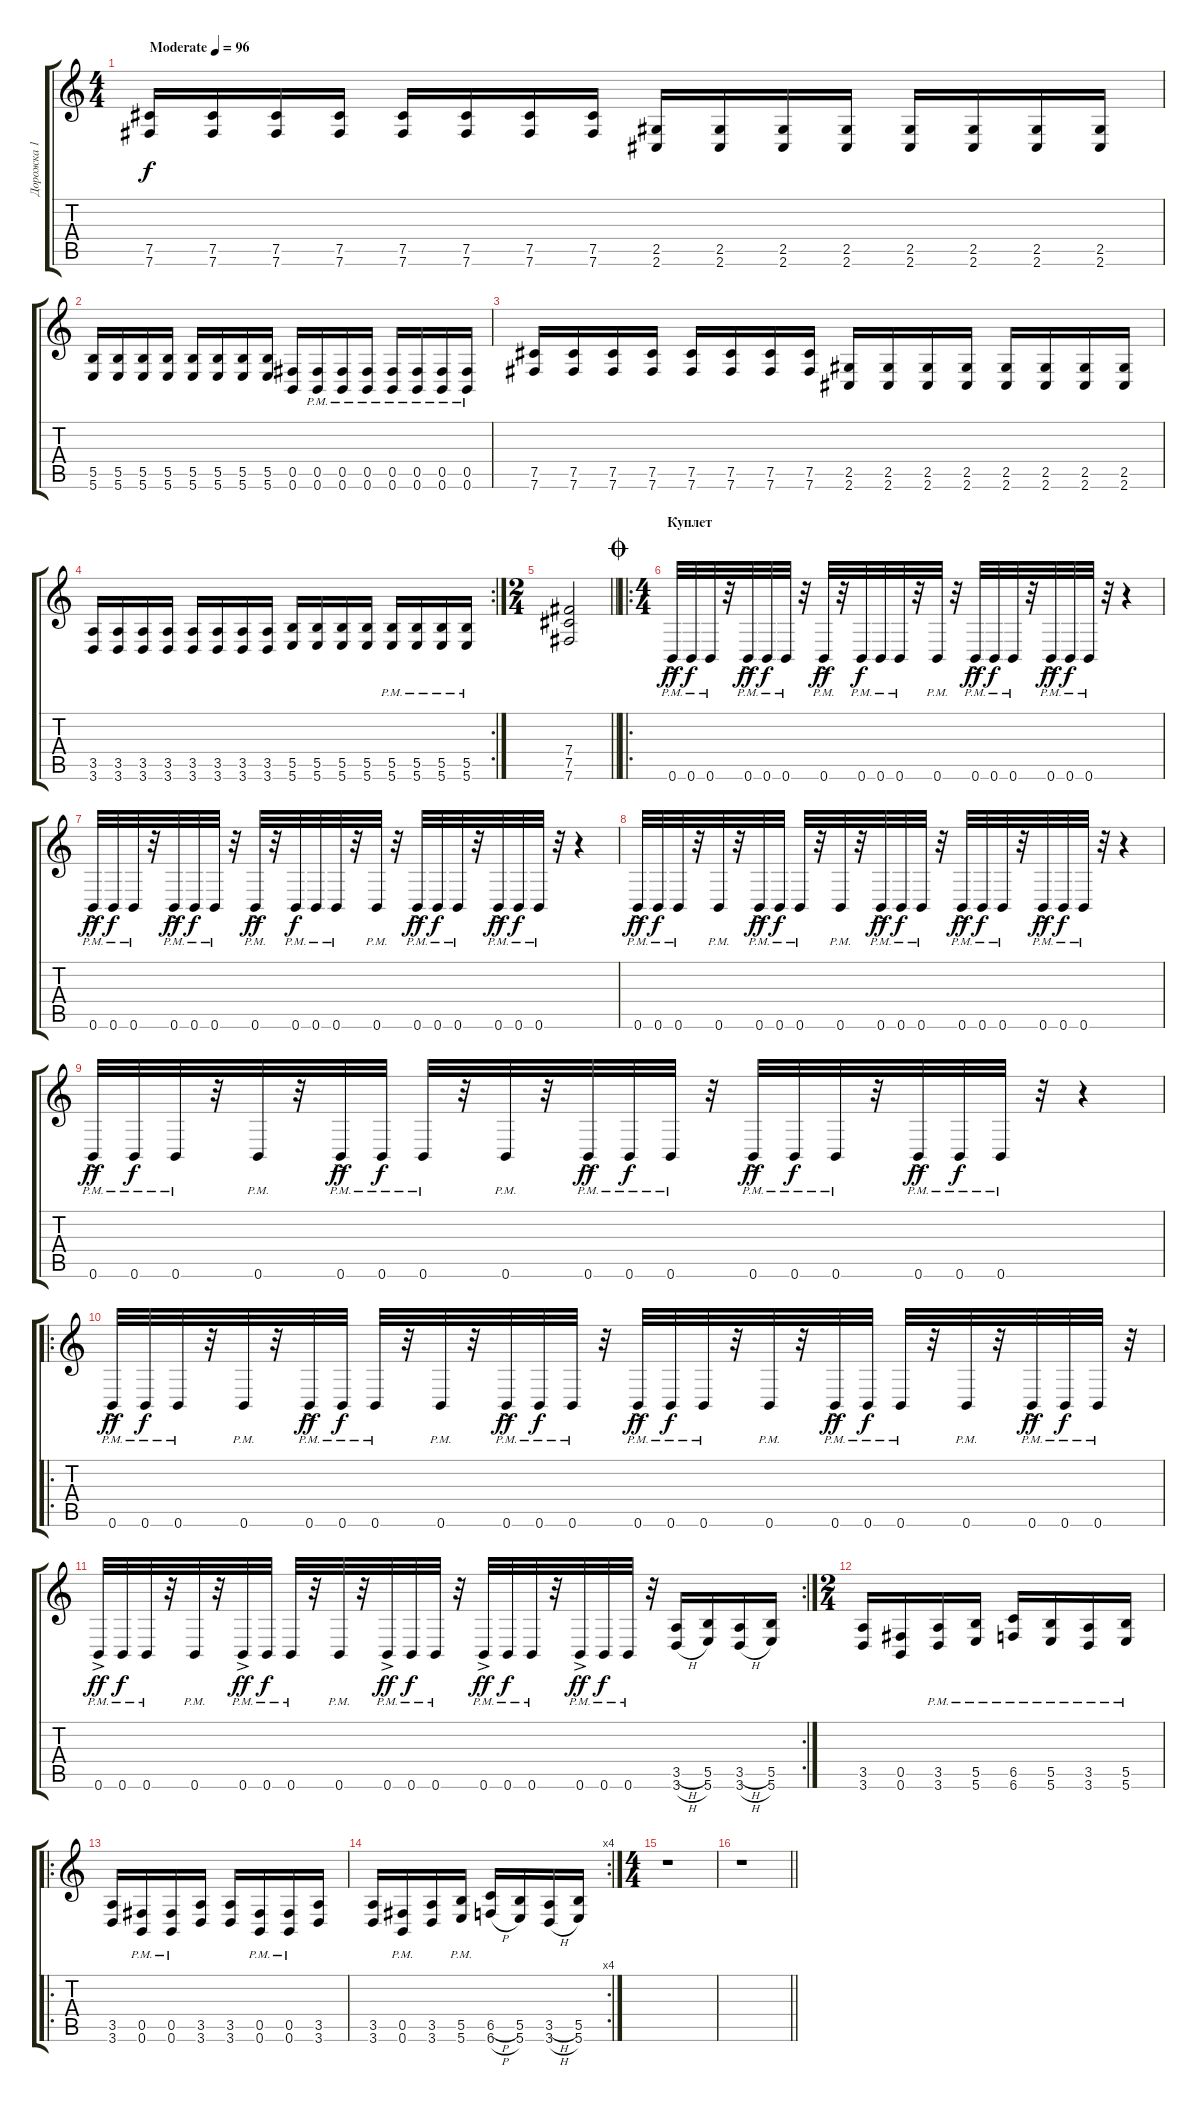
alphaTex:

\track ("Дорожка 1" "Дорожка 1") {instrument distortionguitar}
\staff {score tabs}
\tuning (Db4 Ab3 E3 B2 Gb2 B1) {hide}
\ts (4 4)
\tempo (96 "Moderate")
\clef g2
\ks c
(7.5 7.6).16{dy f instrument distortionguitar} (7.5 7.6).16 (7.5 7.6).16 (7.5 7.6).16 (7.5 7.6).16 (7.5 7.6).16 (7.5 7.6).16 (7.5 7.6).16 (2.5 2.6).16 (2.5 2.6).16 (2.5 2.6).16 (2.5 2.6).16 (2.5 2.6).16 (2.5 2.6).16 (2.5 2.6).16 (2.5 2.6).16 |
(5.5 5.6).16 (5.5 5.6).16 (5.5 5.6).16 (5.5 5.6).16 (5.5 5.6).16 (5.5 5.6).16 (5.5 5.6).16 (5.5 5.6).16 (0.5 0.6).16 (0.5{pm} 0.6{pm}).16 (0.5{pm} 0.6{pm}).16 (0.5{pm} 0.6{pm}).16 (0.5{pm} 0.6{pm}).16 (0.5{pm} 0.6{pm}).16 (0.5{pm} 0.6{pm}).16 (0.5{pm} 0.6{pm}).16 |
(7.5 7.6).16 (7.5 7.6).16 (7.5 7.6).16 (7.5 7.6).16 (7.5 7.6).16 (7.5 7.6).16 (7.5 7.6).16 (7.5 7.6).16 (2.5 2.6).16 (2.5 2.6).16 (2.5 2.6).16 (2.5 2.6).16 (2.5 2.6).16 (2.5 2.6).16 (2.5 2.6).16 (2.5 2.6).16 |
\rc 2
(3.5 3.6).16 (3.5 3.6).16 (3.5 3.6).16 (3.5 3.6).16 (3.5 3.6).16 (3.5 3.6).16 (3.5 3.6).16 (3.5 3.6).16 (5.5 5.6).16 (5.5 5.6).16 (5.5 5.6).16 (5.5 5.6).16 (5.5{pm} 5.6{pm}).16 (5.5{pm} 5.6{pm}).16 (5.5{pm} 5.6{pm}).16 (5.5{pm} 5.6{pm}).16 |
\ts (2 4)
\barLineRight lightlight
(7.4 7.5 7.6).2 |
\ro
\ts (4 4)
\section ("" "Куплет")
\jump coda
0.6{ac pm}.32{dy ff} 0.6{pm}.32{dy f} 0.6{pm}.32 r.32 0.6{ac pm}.32{dy ff} 0.6{pm}.32{dy f} 0.6{pm}.32 r.32 0.6{ac pm}.32{dy ff} r.32 0.6{pm}.32{dy f} 0.6{pm}.32 0.6{pm}.32 r.32 0.6{pm}.32 r.32 0.6{ac pm}.32{dy ff} 0.6{pm}.32{dy f} 0.6{pm}.32 r.32 0.6{ac pm}.32{dy ff} 0.6{pm}.32{dy f} 0.6{pm}.32 r.32 r.4 |
0.6{ac pm}.32{dy ff} 0.6{pm}.32{dy f} 0.6{pm}.32 r.32 0.6{ac pm}.32{dy ff} 0.6{pm}.32{dy f} 0.6{pm}.32 r.32 0.6{ac pm}.32{dy ff} r.32 0.6{pm}.32{dy f} 0.6{pm}.32 0.6{pm}.32 r.32 0.6{pm}.32 r.32 0.6{ac pm}.32{dy ff} 0.6{pm}.32{dy f} 0.6{pm}.32 r.32 0.6{ac pm}.32{dy ff} 0.6{pm}.32{dy f} 0.6{pm}.32 r.32 r.4 |
0.6{ac pm}.32{dy ff} 0.6{pm}.32{dy f} 0.6{pm}.32 r.32 0.6{pm}.32 r.32 0.6{ac pm}.32{dy ff} 0.6{pm}.32{dy f} 0.6{pm}.32 r.32 0.6{pm}.32 r.32 0.6{ac pm}.32{dy ff} 0.6{pm}.32{dy f} 0.6{pm}.32 r.32 0.6{ac pm}.32{dy ff} 0.6{pm}.32{dy f} 0.6{pm}.32 r.32 0.6{ac pm}.32{dy ff} 0.6{pm}.32{dy f} 0.6{pm}.32 r.32 r.4 |
0.6{ac pm}.32{dy ff} 0.6{pm}.32{dy f} 0.6{pm}.32 r.32 0.6{pm}.32 r.32 0.6{ac pm}.32{dy ff} 0.6{pm}.32{dy f} 0.6{pm}.32 r.32 0.6{pm}.32 r.32 0.6{ac pm}.32{dy ff} 0.6{pm}.32{dy f} 0.6{pm}.32 r.32 0.6{ac pm}.32{dy ff} 0.6{pm}.32{dy f} 0.6{pm}.32 r.32 0.6{ac pm}.32{dy ff} 0.6{pm}.32{dy f} 0.6{pm}.32 r.32 r.4 |
\ro
0.6{ac pm}.32{dy ff} 0.6{pm}.32{dy f} 0.6{pm}.32 r.32 0.6{pm}.32 r.32 0.6{ac pm}.32{dy ff} 0.6{pm}.32{dy f} 0.6{pm}.32 r.32 0.6{pm}.32 r.32 0.6{ac pm}.32{dy ff} 0.6{pm}.32{dy f} 0.6{pm}.32 r.32 0.6{ac pm}.32{dy ff} 0.6{pm}.32{dy f} 0.6{pm}.32 r.32 0.6{pm}.32 r.32 0.6{ac pm}.32{dy ff} 0.6{pm}.32{dy f} 0.6{pm}.32 r.32 0.6{pm}.32 r.32 0.6{ac pm}.32{dy ff} 0.6{pm}.32{dy f} 0.6{pm}.32 r.32 |
\rc 2
0.6{ac pm}.32{dy ff} 0.6{pm}.32{dy f} 0.6{pm}.32 r.32 0.6{pm}.32 r.32 0.6{ac pm}.32{dy ff} 0.6{pm}.32{dy f} 0.6{pm}.32 r.32 0.6{pm}.32 r.32 0.6{ac pm}.32{dy ff} 0.6{pm}.32{dy f} 0.6{pm}.32 r.32 0.6{ac pm}.32{dy ff} 0.6{pm}.32{dy f} 0.6{pm}.32 r.32 0.6{ac pm}.32{dy ff} 0.6{pm}.32{dy f} 0.6{pm}.32 r.32 (3.5{h} 3.6{h}).16 (5.5 5.6).16 (3.5{h} 3.6{h}).16 (5.5 5.6).16 |
\ts (2 4)
(3.5 3.6).16 (0.5 0.6).16 (3.5{pm} 3.6{pm}).16 (5.5{pm} 5.6{pm}).16 (6.5{pm} 6.6{pm}).16 (5.5{pm} 5.6{pm}).16 (3.5{pm} 3.6{pm}).16 (5.5{pm} 5.6{pm}).16 |
\ro
(3.5 3.6).16 (0.5{pm} 0.6{pm}).16 (0.5{pm} 0.6{pm}).16 (3.5 3.6).16 (3.5 3.6).16 (0.5{pm} 0.6{pm}).16 (0.5{pm} 0.6{pm}).16 (3.5 3.6).16 |
\rc 4
(3.5 3.6).16 (0.5{pm} 0.6{pm}).16 (3.5 3.6).16 (5.5{pm} 5.6{pm}).16 (6.5{h} 6.6{h}).16 (5.5 5.6).16 (3.5{h} 3.6{h}).16 (5.5 5.6).16 |
\ts (4 4)
r.1 |
\barLineRight lightlight
r.1
